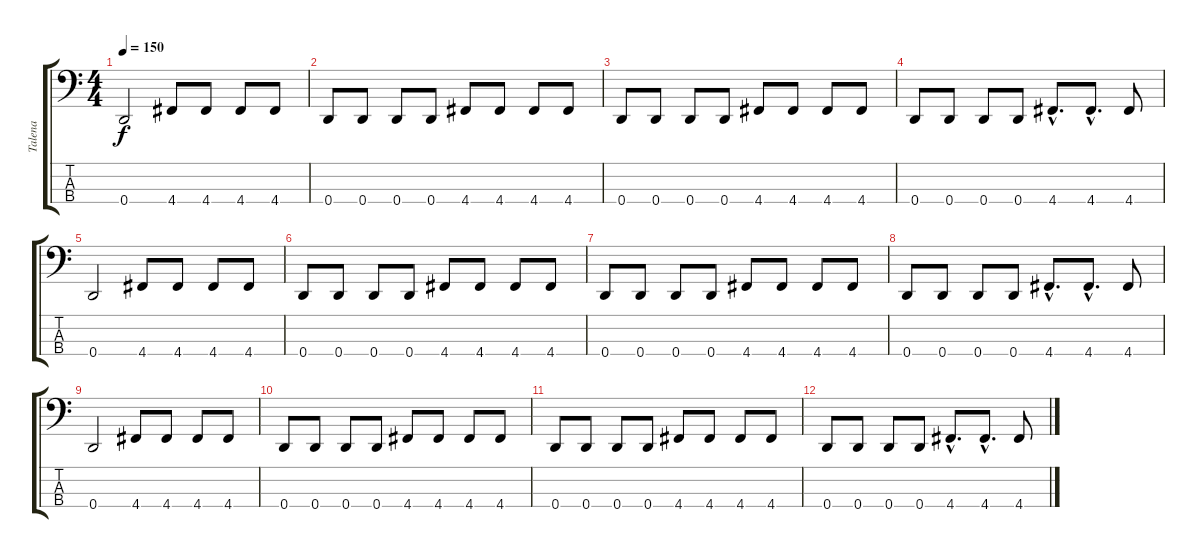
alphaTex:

\track ("Talena" "Talena") {instrument electricbassfinger}
\staff {score tabs}
\tuning (G2 D2 A1 D1) {hide}
\ts (4 4)
\tempo 150
\clef f4
\ks c
0.4.2{dy f} 4.4.8 4.4.8 4.4.8 4.4.8 |
0.4.8 0.4.8 0.4.8 0.4.8 4.4.8 4.4.8 4.4.8 4.4.8 |
0.4.8 0.4.8 0.4.8 0.4.8 4.4.8 4.4.8 4.4.8 4.4.8 |
0.4.8 0.4.8 0.4.8 0.4.8 4.4{hac}.8{d} 4.4{hac}.8{d} 4.4.8 |
0.4.2 4.4.8 4.4.8 4.4.8 4.4.8 |
0.4.8 0.4.8 0.4.8 0.4.8 4.4.8 4.4.8 4.4.8 4.4.8 |
0.4.8 0.4.8 0.4.8 0.4.8 4.4.8 4.4.8 4.4.8 4.4.8 |
0.4.8 0.4.8 0.4.8 0.4.8 4.4{hac}.8{d} 4.4{hac}.8{d} 4.4.8 |
0.4.2 4.4.8 4.4.8 4.4.8 4.4.8 |
0.4.8 0.4.8 0.4.8 0.4.8 4.4.8 4.4.8 4.4.8 4.4.8 |
0.4.8 0.4.8 0.4.8 0.4.8 4.4.8 4.4.8 4.4.8 4.4.8 |
0.4.8 0.4.8 0.4.8 0.4.8 4.4{hac}.8{d} 4.4{hac}.8{d} 4.4.8
